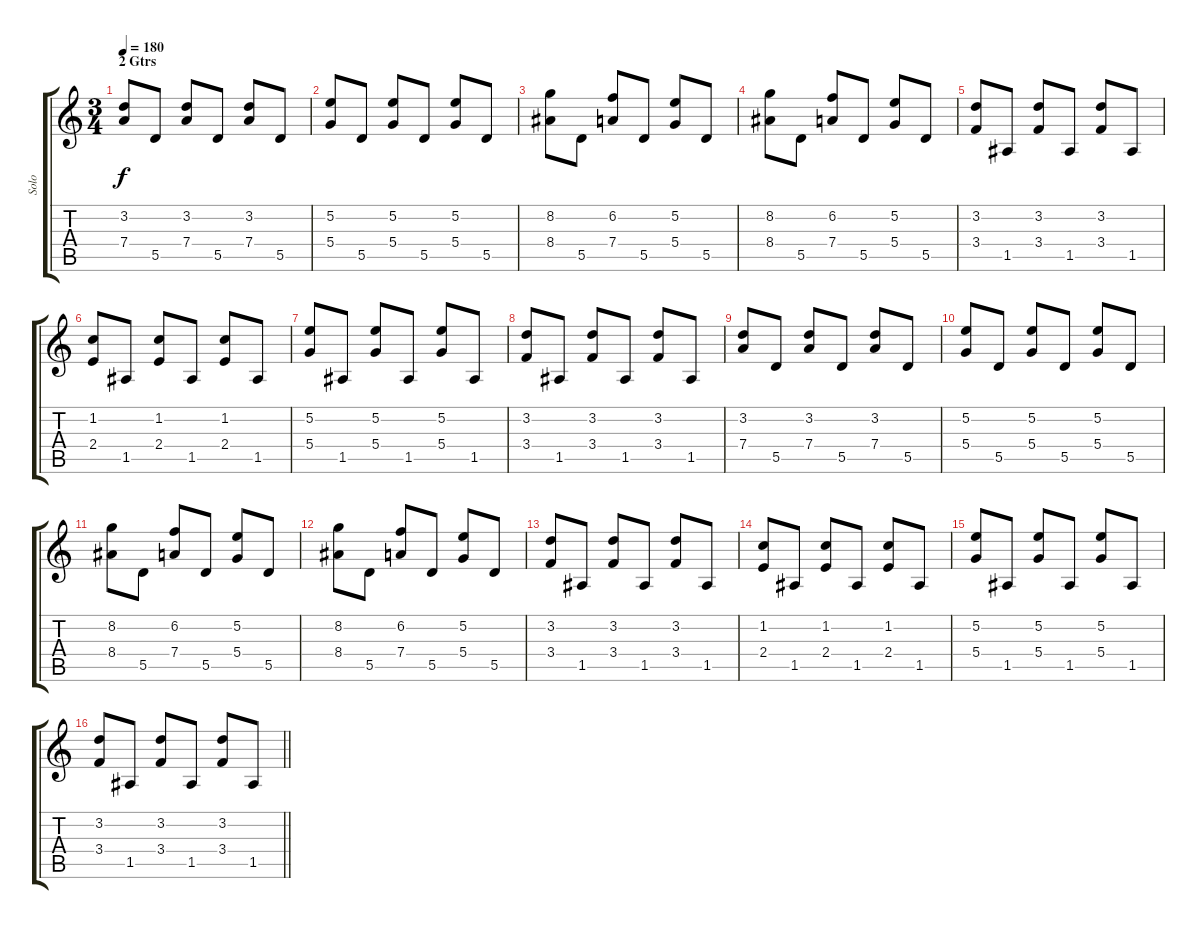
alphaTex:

\track ("Solo" "Solo") {instrument overdrivenguitar}
\staff {score tabs}
\tuning (E4 B3 G3 D3 A2 D2) {hide}
\ts (3 4)
\section ("" "2 Gtrs")
\tempo 180
\clef g2
\ks c
(3.2 7.4).8{dy f} 5.5.8 (3.2 7.4).8 5.5.8 (3.2 7.4).8 5.5.8 |
(5.2 5.4).8 5.5.8 (5.2 5.4).8 5.5.8 (5.2 5.4).8 5.5.8 |
(8.2 8.4).8 5.5.8 (6.2 7.4).8 5.5.8 (5.2 5.4).8 5.5.8 |
(8.2 8.4).8 5.5.8 (6.2 7.4).8 5.5.8 (5.2 5.4).8 5.5.8 |
(3.2 3.4).8 1.5.8 (3.2 3.4).8 1.5.8 (3.2 3.4).8 1.5.8 |
(1.2 2.4).8 1.5.8 (1.2 2.4).8 1.5.8 (1.2 2.4).8 1.5.8 |
(5.2 5.4).8 1.5.8 (5.2 5.4).8 1.5.8 (5.2 5.4).8 1.5.8 |
(3.2 3.4).8 1.5.8 (3.2 3.4).8 1.5.8 (3.2 3.4).8 1.5.8 |
(3.2 7.4).8 5.5.8 (3.2 7.4).8 5.5.8 (3.2 7.4).8 5.5.8 |
(5.2 5.4).8 5.5.8 (5.2 5.4).8 5.5.8 (5.2 5.4).8 5.5.8 |
(8.2 8.4).8 5.5.8 (6.2 7.4).8 5.5.8 (5.2 5.4).8 5.5.8 |
(8.2 8.4).8 5.5.8 (6.2 7.4).8 5.5.8 (5.2 5.4).8 5.5.8 |
(3.2 3.4).8 1.5.8 (3.2 3.4).8 1.5.8 (3.2 3.4).8 1.5.8 |
(1.2 2.4).8 1.5.8 (1.2 2.4).8 1.5.8 (1.2 2.4).8 1.5.8 |
(5.2 5.4).8 1.5.8 (5.2 5.4).8 1.5.8 (5.2 5.4).8 1.5.8 |
\barLineRight lightlight
(3.2 3.4).8 1.5.8 (3.2 3.4).8 1.5.8 (3.2 3.4).8 1.5.8
